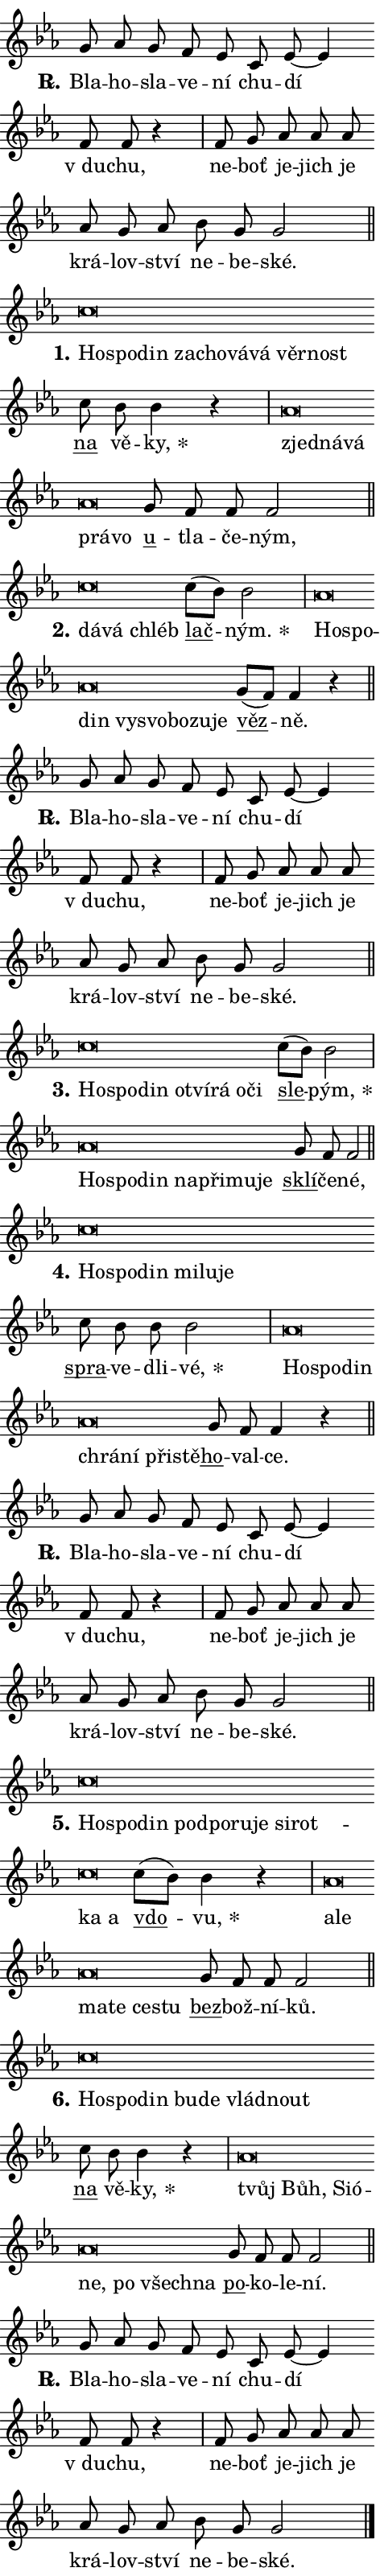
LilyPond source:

\version "2.24.0"
\header { tagline = "" }
\paper {
  indent = 0\cm
  top-margin = 0\cm
  right-margin = 0.13\cm % to fit lyric hyphens
  bottom-margin = 0\cm
  left-margin = 0\cm
  paper-width = 8\cm
  page-breaking = #ly:one-page-breaking
  system-system-spacing.basic-distance = #11
  score-system-spacing.basic-distance = #11
  ragged-last = ##f
}


%% Author: Thomas Morley
%% https://lists.gnu.org/archive/html/lilypond-user/2020-05/msg00002.html
#(define (line-position grob)
"Returns position of @var[grob} in current system:
   @code{'start}, if at first time-step
   @code{'end}, if at last time-step
   @code{'middle} otherwise
"
  (let* ((col (ly:item-get-column grob))
         (ln (ly:grob-object col 'left-neighbor))
         (rn (ly:grob-object col 'right-neighbor))
         (col-to-check-left (if (ly:grob? ln) ln col))
         (col-to-check-right (if (ly:grob? rn) rn col))
         (break-dir-left
           (and
             (ly:grob-property col-to-check-left 'non-musical #f)
             (ly:item-break-dir col-to-check-left)))
         (break-dir-right
           (and
             (ly:grob-property col-to-check-right 'non-musical #f)
             (ly:item-break-dir col-to-check-right))))
        (cond ((eqv? 1 break-dir-left) 'start)
              ((eqv? -1 break-dir-right) 'end)
              (else 'middle))))

#(define (tranparent-at-line-position vctor)
  (lambda (grob)
  "Relying on @code{line-position} select the relevant enry from @var{vctor}.
Used to determine transparency,"
    (case (line-position grob)
      ((end) (not (vector-ref vctor 0)))
      ((middle) (not (vector-ref vctor 1)))
      ((start) (not (vector-ref vctor 2))))))

noteHeadBreakVisibility =
#(define-music-function (break-visibility)(vector?)
"Makes @code{NoteHead}s transparent relying on @var{break-visibility}"
#{
  \override NoteHead.transparent =
    #(tranparent-at-line-position break-visibility)
#})

#(define delete-ledgers-for-transparent-note-heads
  (lambda (grob)
    "Reads whether a @code{NoteHead} is transparent.
If so this @code{NoteHead} is removed from @code{'note-heads} from
@var{grob}, which is supposed to be @code{LedgerLineSpanner}.
As a result ledgers are not printed for this @code{NoteHead}"
    (let* ((nhds-array (ly:grob-object grob 'note-heads))
           (nhds-list
             (if (ly:grob-array? nhds-array)
                 (ly:grob-array->list nhds-array)
                 '()))
           ;; Relies on the transparent-property being done before
           ;; Staff.LedgerLineSpanner.after-line-breaking is executed.
           ;; This is fragile ...
           (to-keep
             (remove
               (lambda (nhd)
                 (ly:grob-property nhd 'transparent #f))
               nhds-list)))
      ;; TODO find a better method to iterate over grob-arrays, similiar
      ;; to filter/remove etc for lists
      ;; For now rebuilt from scratch
      (set! (ly:grob-object grob 'note-heads)  '())
      (for-each
        (lambda (nhd)
          (ly:pointer-group-interface::add-grob grob 'note-heads nhd))
        to-keep))))

squashNotes = {
  \override NoteHead.X-extent = #'(-0.2 . 0.2)
  \override NoteHead.Y-extent = #'(-0.75 . 0)
  \override NoteHead.stencil =
    #(lambda (grob)
       (let ((pos (ly:grob-property grob 'staff-position)))
         (begin
           (if (< pos -7) (display "ERROR: Lower brevis then expected\n") (display ""))
           (if (<= pos -6) ly:text-interface::print ly:note-head::print))))
}
unSquashNotes = {
  \revert NoteHead.X-extent
  \revert NoteHead.Y-extent
  \revert NoteHead.stencil
}

hideNotes = \noteHeadBreakVisibility #begin-of-line-visible
unHideNotes = \noteHeadBreakVisibility #all-visible

% work-around for resetting accidentals
% https://lilypond.org/doc/v2.23/Documentation/notation/displaying-rhythms#unmetered-music
cadenzaMeasure = {
  \cadenzaOff
  \partial 1024 s1024
  \cadenzaOn
}

#(define-markup-command (accent layout props text) (markup?)
  "Underline accented syllable"
  (interpret-markup layout props
    #{\markup \override #'(offset . 4.3) \underline { #text }#}))

responsum = \markup \concat {
  "R" \hspace #-1.05 \path #0.1 #'((moveto 0 0.07) (lineto 0.9 0.8)) \hspace #0.05 "."
}

spaceSize = #0.6828661417322834 % exact space size for TeX Gyre Schola

\layout {
  \context {
    \Staff
    \remove "Time_signature_engraver"
    \override LedgerLineSpanner.after-line-breaking = #delete-ledgers-for-transparent-note-heads
  }
  \context {
    \Lyrics {
      \override LyricSpace.minimum-distance = \spaceSize
      \override LyricText.font-name = #"TeX Gyre Schola"
      \override LyricText.font-size = 1
      \override StanzaNumber.font-name = #"TeX Gyre Schola Bold"
      \override StanzaNumber.font-size = 1
    }
  }
  \context {
    \Score 
    \override NoteHead.text =
      #(lambda (grob) 
        (let ((pos (ly:grob-property grob 'staff-position)))
          #{\markup {
            \combine
              \halign #-0.55 \raise #(if (= pos -6) 0 0.5) \override #'(thickness . 2) \draw-line #'(3.2 . 0)
              \musicglyph "noteheads.sM1"
          }#}))
  }
}

% magnetic-lyrics.ily
%
%   written by
%     Jean Abou Samra <jean@abou-samra.fr>
%     Werner Lemberg <wl@gnu.org>
%
%   adapted by
%     Jiri Hon <jiri.hon@gmail.com>
%
% Version 2022-Apr-15

% https://www.mail-archive.com/lilypond-user@gnu.org/msg149350.html

#(define (Left_hyphen_pointer_engraver context)
   "Collect syllable-hyphen-syllable occurrences in lyrics and store
them in properties.  This engraver only looks to the left.  For
example, if the lyrics input is @code{foo -- bar}, it does the
following.

@itemize @bullet
@item
Set the @code{text} property of the @code{LyricHyphen} grob between
@q{foo} and @q{bar} to @code{foo}.

@item
Set the @code{left-hyphen} property of the @code{LyricText} grob with
text @q{foo} to the @code{LyricHyphen} grob between @q{foo} and
@q{bar}.
@end itemize

Use this auxiliary engraver in combination with the
@code{lyric-@/text::@/apply-@/magnetic-@/offset!} hook."
   (let ((hyphen #f)
         (text #f))
     (make-engraver
      (acknowledgers
       ((lyric-syllable-interface engraver grob source-engraver)
        (set! text grob)))
      (end-acknowledgers
       ((lyric-hyphen-interface engraver grob source-engraver)
        ;(when (not (grob::has-interface grob 'lyric-space-interface))
          (set! hyphen grob)));)
      ((stop-translation-timestep engraver)
       (when (and text hyphen)
         (ly:grob-set-object! text 'left-hyphen hyphen))
       (set! text #f)
       (set! hyphen #f)))))

#(define (lyric-text::apply-magnetic-offset! grob)
   "If the space between two syllables is less than the value in
property @code{LyricText@/.details@/.squash-threshold}, move the right
syllable to the left so that it gets concatenated with the left
syllable.

Use this function as a hook for
@code{LyricText@/.after-@/line-@/breaking} if the
@code{Left_@/hyphen_@/pointer_@/engraver} is active."
   (let ((hyphen (ly:grob-object grob 'left-hyphen #f)))
     (when hyphen
       (let ((left-text (ly:spanner-bound hyphen LEFT)))
         (when (grob::has-interface left-text 'lyric-syllable-interface)
           (let* ((common (ly:grob-common-refpoint grob left-text X))
                  (this-x-ext (ly:grob-extent grob common X))
                  (left-x-ext
                   (begin
                     ;; Trigger magnetism for left-text.
                     (ly:grob-property left-text 'after-line-breaking)
                     (ly:grob-extent left-text common X)))
                  ;; `delta` is the gap width between two syllables.
                  (delta (- (interval-start this-x-ext)
                            (interval-end left-x-ext)))
                  (details (ly:grob-property grob 'details))
                  (threshold (assoc-get 'squash-threshold details 0.2)))
             (when (< delta threshold)
               (let* (;; We have to manipulate the input text so that
                      ;; ligatures crossing syllable boundaries are not
                      ;; disabled.  For languages based on the Latin
                      ;; script this is essentially a beautification.
                      ;; However, for non-Western scripts it can be a
                      ;; necessity.
                      (lt (ly:grob-property left-text 'text))
                      (rt (ly:grob-property grob 'text))
                      (is-space (grob::has-interface hyphen 'lyric-space-interface))
                      (space (if is-space " " ""))
                      (extra-delta (if is-space spaceSize 0))
                      ;; Append new syllable.
                      (ltrt-space (if (and (string? lt) (string? rt))
                                (string-append lt space rt)
                                (make-concat-markup (list lt space rt))))
                      ;; Right-align `ltrt` to the right side.
                      (ltrt-space-markup (grob-interpret-markup
                               grob
                               (make-translate-markup
                                (cons (interval-length this-x-ext) 0)
                                (make-right-align-markup ltrt-space)))))
                 (begin
                   ;; Don't print `left-text`.
                   (ly:grob-set-property! left-text 'stencil #f)
                   ;; Set text and stencil (which holds all collected
                   ;; syllables so far) and shift it to the left.
                   (ly:grob-set-property! grob 'text ltrt-space)
                   (ly:grob-set-property! grob 'stencil ltrt-space-markup)
                   (ly:grob-translate-axis! grob (- (- delta extra-delta)) X))))))))))


#(define (lyric-hyphen::displace-bounds-first grob)
   ;; Make very sure this callback isn't triggered too early.
   (let ((left (ly:spanner-bound grob LEFT))
         (right (ly:spanner-bound grob RIGHT)))
     (ly:grob-property left 'after-line-breaking)
     (ly:grob-property right 'after-line-breaking)
     (ly:lyric-hyphen::print grob)))

squashThreshold = #0.4

\layout {
  \context {
    \Lyrics
    \consists #Left_hyphen_pointer_engraver
    \override LyricText.after-line-breaking =
      #lyric-text::apply-magnetic-offset!
    \override LyricHyphen.stencil = #lyric-hyphen::displace-bounds-first
    \override LyricText.details.squash-threshold = \squashThreshold
    \override LyricHyphen.minimum-distance = 0
    \override LyricHyphen.minimum-length = \squashThreshold
  }
}

squashText = \override LyricText.details.squash-threshold = 9999
unSquashText = \override LyricText.details.squash-threshold = \squashThreshold

leftText = \override LyricText.self-alignment-X = #LEFT
unLeftText = \revert LyricText.self-alignment-X

starOffset = #(lambda (grob) 
                (let ((x_offset (ly:self-alignment-interface::aligned-on-x-parent grob)))
                  (if (= x_offset 0) 0 (+ x_offset 1.2))))

star = #(define-music-function (syllable)(string?)
"Append star separator at the end of a syllable"
#{
  \once \override LyricText.X-offset = #starOffset
  \lyricmode { \markup {
    #syllable
    \override #'((font-name . "TeX Gyre Schola Bold")) \hspace #0.2 \lower #0.65 \larger "*"
  } }
#})

starAccent = #(define-music-function (syllable)(string?)
"Append star separator at the end of a syllable and make accent"
#{
  \once \override LyricText.X-offset = #starOffset
  \lyricmode { \markup {
    \accent #syllable
    \override #'((font-name . "TeX Gyre Schola Bold")) \hspace #0.2 \lower #0.65 \larger "*"
  } }
#})

breath = #(define-music-function (syllable)(string?)
"Append breathing indicator at the end of a syllable"
#{
  \lyricmode { \markup { #syllable "+" } }
#})

optionalBreath = #(define-music-function (syllable)(string?)
"Append optional breathing indicator at the end of a syllable"
#{
  \lyricmode { \markup { #syllable "(+)" } }
#})


\score {
    <<
        \new Voice = "melody" { \cadenzaOn \key es \major \relative { g'8 as g f es c es~ es4 \bar "" f8 f r4 \cadenzaMeasure \bar "|" f8 g as as as \bar "" as g as \bar "" bes g g2 \cadenzaMeasure \bar "||" \break } }
        \new Lyrics \lyricsto "melody" { \lyricmode { \set stanza = \responsum
Bla -- ho -- sla -- ve -- ní chu -- dí "v du" -- chu, ne -- boť je -- jich je krá -- lov -- ství ne -- be -- ské. } }
    >>
    \layout {}
}

\score {
    <<
        \new Voice = "melody" { \cadenzaOn \key es \major \relative { \squashNotes c''\breve*1/16 \hideNotes \breve*1/16 \bar "" \breve*1/16 \bar "" \breve*1/16 \bar "" \breve*1/16 \bar "" \breve*1/16 \bar "" \breve*1/16 \bar "" \breve*1/16 \breve*1/16 \bar "" \unHideNotes \unSquashNotes \bar "" c8 bes bes4 r \cadenzaMeasure \bar "|" \squashNotes as\breve*1/16 \hideNotes \breve*1/16 \bar "" \breve*1/16 \bar "" \breve*1/16 \breve*1/16 \bar "" \unHideNotes \unSquashNotes \bar "" g8 f f f2 \cadenzaMeasure \bar "||" \break } }
        \new Lyrics \lyricsto "melody" { \lyricmode { \set stanza = "1."
\leftText Ho -- \squashText spo -- din za -- cho -- vá -- vá věr -- nost \unLeftText \unSquashText \markup \accent na vě -- \star ky, \leftText zjed -- \squashText ná -- vá prá -- vo \unLeftText \unSquashText \markup \accent u -- tla -- če -- ným, } }
    >>
    \layout {}
}

\score {
    <<
        \new Voice = "melody" { \cadenzaOn \key es \major \relative { \squashNotes c''\breve*1/16 \hideNotes \breve*1/16 \breve*1/16 \bar "" \unHideNotes \unSquashNotes \bar "" c8[( bes)] bes2 \cadenzaMeasure \bar "|" \squashNotes as\breve*1/16 \hideNotes \breve*1/16 \bar "" \breve*1/16 \bar "" \breve*1/16 \bar "" \breve*1/16 \bar "" \breve*1/16 \bar "" \breve*1/16 \breve*1/16 \bar "" \unHideNotes \unSquashNotes \bar "" g8[( f)] f4 r \cadenzaMeasure \bar "||" \break } }
        \new Lyrics \lyricsto "melody" { \lyricmode { \set stanza = "2."
\leftText dá -- \squashText vá chléb \unLeftText \unSquashText \markup \accent lač -- \star ným. \leftText Ho -- \squashText spo -- din vy -- svo -- bo -- zu -- je \unLeftText \unSquashText \markup \accent věz -- ně. } }
    >>
    \layout {}
}

\score {
    <<
        \new Voice = "melody" { \cadenzaOn \key es \major \relative { g'8 as g f es c es~ es4 \bar "" f8 f r4 \cadenzaMeasure \bar "|" f8 g as as as \bar "" as g as \bar "" bes g g2 \cadenzaMeasure \bar "||" \break } }
        \new Lyrics \lyricsto "melody" { \lyricmode { \set stanza = \responsum
Bla -- ho -- sla -- ve -- ní chu -- dí "v du" -- chu, ne -- boť je -- jich je krá -- lov -- ství ne -- be -- ské. } }
    >>
    \layout {}
}

\score {
    <<
        \new Voice = "melody" { \cadenzaOn \key es \major \relative { \squashNotes c''\breve*1/16 \hideNotes \breve*1/16 \bar "" \breve*1/16 \bar "" \breve*1/16 \bar "" \breve*1/16 \bar "" \breve*1/16 \bar "" \breve*1/16 \breve*1/16 \bar "" \unHideNotes \unSquashNotes \bar "" c8[( bes)] bes2 \cadenzaMeasure \bar "|" \squashNotes as\breve*1/16 \hideNotes \breve*1/16 \bar "" \breve*1/16 \bar "" \breve*1/16 \bar "" \breve*1/16 \bar "" \breve*1/16 \breve*1/16 \bar "" \unHideNotes \unSquashNotes \bar "" g8 f f2 \cadenzaMeasure \bar "||" \break } }
        \new Lyrics \lyricsto "melody" { \lyricmode { \set stanza = "3."
\leftText Ho -- \squashText spo -- din o -- tví -- rá o -- či \unLeftText \unSquashText \markup \accent sle -- \star pým, \leftText Ho -- \squashText spo -- din na -- při -- mu -- je \unLeftText \unSquashText \markup \accent sklí -- če -- né, } }
    >>
    \layout {}
}

\score {
    <<
        \new Voice = "melody" { \cadenzaOn \key es \major \relative { \squashNotes c''\breve*1/16 \hideNotes \breve*1/16 \bar "" \breve*1/16 \bar "" \breve*1/16 \bar "" \breve*1/16 \breve*1/16 \bar "" \unHideNotes \unSquashNotes \bar "" c8 bes bes bes2 \cadenzaMeasure \bar "|" \squashNotes as\breve*1/16 \hideNotes \breve*1/16 \bar "" \breve*1/16 \bar "" \breve*1/16 \bar "" \breve*1/16 \bar "" \breve*1/16 \breve*1/16 \bar "" \unHideNotes \unSquashNotes \bar "" g8 f f4 r \cadenzaMeasure \bar "||" \break } }
        \new Lyrics \lyricsto "melody" { \lyricmode { \set stanza = "4."
\leftText Ho -- \squashText spo -- din mi -- lu -- je \unLeftText \unSquashText \markup \accent spra -- ve -- dli -- \star vé, \leftText Ho -- \squashText spo -- din chrá -- ní při -- stě -- \unLeftText \unSquashText \markup \accent ho -- val -- ce. } }
    >>
    \layout {}
}

\score {
    <<
        \new Voice = "melody" { \cadenzaOn \key es \major \relative { g'8 as g f es c es~ es4 \bar "" f8 f r4 \cadenzaMeasure \bar "|" f8 g as as as \bar "" as g as \bar "" bes g g2 \cadenzaMeasure \bar "||" \break } }
        \new Lyrics \lyricsto "melody" { \lyricmode { \set stanza = \responsum
Bla -- ho -- sla -- ve -- ní chu -- dí "v du" -- chu, ne -- boť je -- jich je krá -- lov -- ství ne -- be -- ské. } }
    >>
    \layout {}
}

\score {
    <<
        \new Voice = "melody" { \cadenzaOn \key es \major \relative { \squashNotes c''\breve*1/16 \hideNotes \breve*1/16 \bar "" \breve*1/16 \bar "" \breve*1/16 \bar "" \breve*1/16 \bar "" \breve*1/16 \bar "" \breve*1/16 \bar "" \breve*1/16 \bar "" \breve*1/16 \bar "" \breve*1/16 \breve*1/16 \bar "" \unHideNotes \unSquashNotes \bar "" c8[( bes)] bes4 r \cadenzaMeasure \bar "|" \squashNotes as\breve*1/16 \hideNotes \breve*1/16 \bar "" \breve*1/16 \bar "" \breve*1/16 \bar "" \breve*1/16 \breve*1/16 \bar "" \unHideNotes \unSquashNotes \bar "" g8 f f f2 \cadenzaMeasure \bar "||" \break } }
        \new Lyrics \lyricsto "melody" { \lyricmode { \set stanza = "5."
\leftText Ho -- \squashText spo -- din pod -- po -- ru -- je si -- rot -- ka a \unLeftText \unSquashText \markup \accent vdo -- \star vu, \leftText a -- \squashText le ma -- te ce -- stu \unLeftText \unSquashText \markup \accent bez -- bož -- ní -- ků. } }
    >>
    \layout {}
}

\score {
    <<
        \new Voice = "melody" { \cadenzaOn \key es \major \relative { \squashNotes c''\breve*1/16 \hideNotes \breve*1/16 \bar "" \breve*1/16 \bar "" \breve*1/16 \bar "" \breve*1/16 \bar "" \breve*1/16 \breve*1/16 \bar "" \unHideNotes \unSquashNotes \bar "" c8 bes bes4 r \cadenzaMeasure \bar "|" \squashNotes as\breve*1/16 \hideNotes \breve*1/16 \bar "" \breve*1/16 \bar "" \breve*1/16 \bar "" \breve*1/16 \bar "" \breve*1/16 \bar "" \breve*1/16 \breve*1/16 \bar "" \unHideNotes \unSquashNotes \bar "" g8 f f f2 \cadenzaMeasure \bar "||" \break } }
        \new Lyrics \lyricsto "melody" { \lyricmode { \set stanza = "6."
\leftText Ho -- \squashText spo -- din bu -- de vlád -- nout \unLeftText \unSquashText \markup \accent na vě -- \star ky, \leftText tvůj \squashText Bůh, Si -- ó -- ne, po všech -- na \unLeftText \unSquashText \markup \accent po -- ko -- le -- ní. } }
    >>
    \layout {}
}

\score {
    <<
        \new Voice = "melody" { \cadenzaOn \key es \major \relative { g'8 as g f es c es~ es4 \bar "" f8 f r4 \cadenzaMeasure \bar "|" f8 g as as as \bar "" as g as \bar "" bes g g2 \cadenzaMeasure \bar "||" \break } \bar "|." }
        \new Lyrics \lyricsto "melody" { \lyricmode { \set stanza = \responsum
Bla -- ho -- sla -- ve -- ní chu -- dí "v du" -- chu, ne -- boť je -- jich je krá -- lov -- ství ne -- be -- ské. } }
    >>
    \layout {}
}
